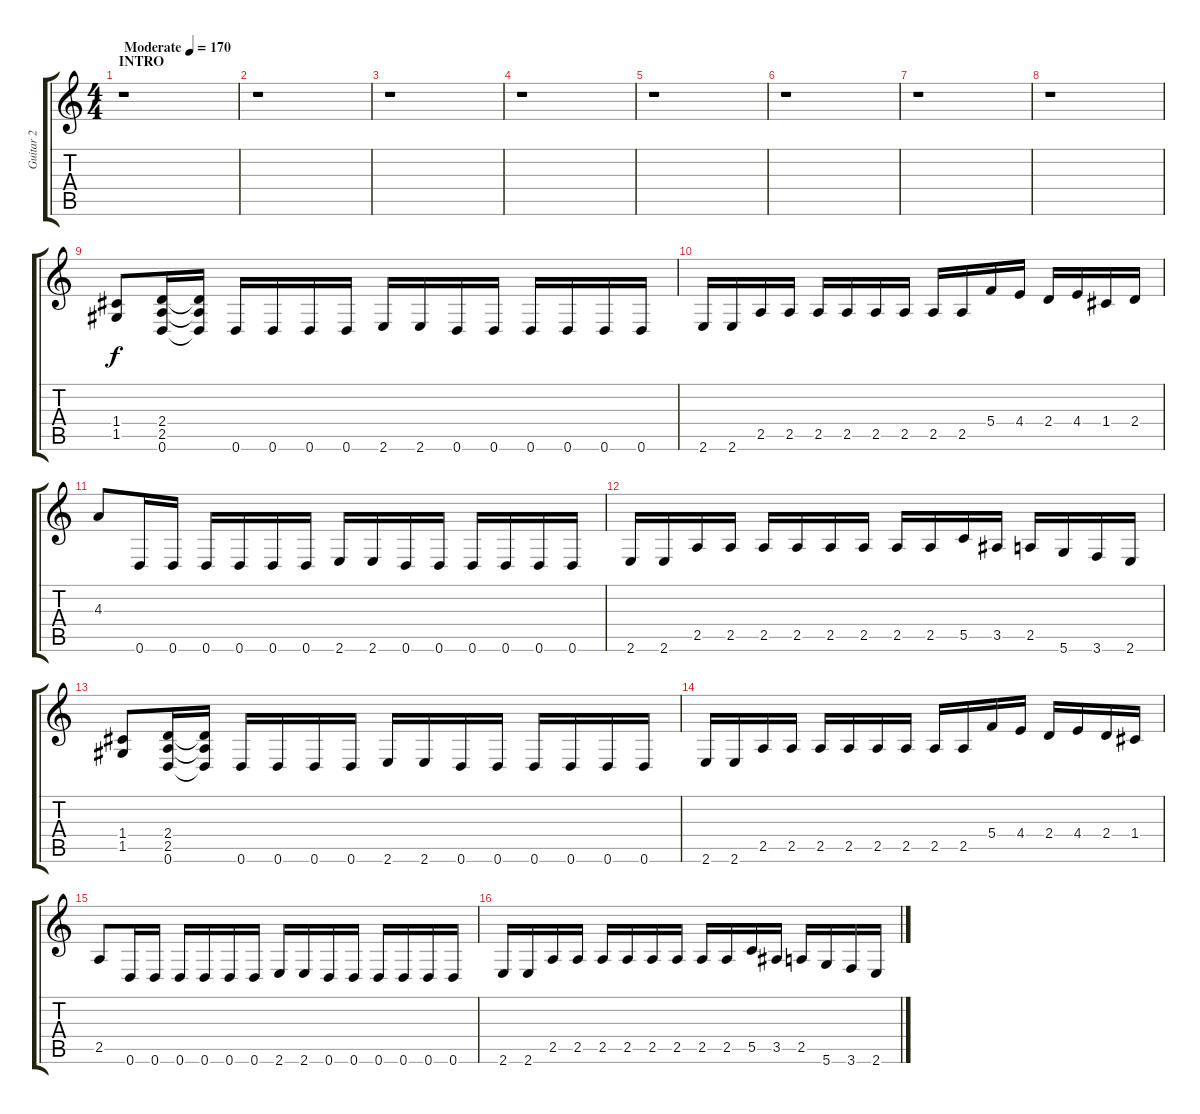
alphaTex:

\track ("Guitar 2" "Guitar 2") {instrument distortionguitar}
\staff {score tabs}
\tuning (D4 A3 F3 C3 G2 D2) {hide}
\ts (4 4)
\section ("" "INTRO")
\tempo (170 "Moderate")
\clef g2
\ks c
r.1{dy f instrument distortionguitar} |
r.1 |
r.1 |
r.1 |
r.1 |
r.1 |
r.1 |
r.1 |
(1.4 1.5).8 (2.4 2.5 0.6).16 (2.4{t} 2.5{t} 0.6{t}).16 0.6.16 0.6.16 0.6.16 0.6.16 2.6.16 2.6.16 0.6.16 0.6.16 0.6.16 0.6.16 0.6.16 0.6.16 |
2.6.16 2.6.16 2.5.16 2.5.16 2.5.16 2.5.16 2.5.16 2.5.16 2.5.16 2.5.16 5.4.16 4.4.16 2.4.16 4.4.16 1.4.16 2.4.16 |
4.3.8 0.6.16 0.6.16 0.6.16 0.6.16 0.6.16 0.6.16 2.6.16 2.6.16 0.6.16 0.6.16 0.6.16 0.6.16 0.6.16 0.6.16 |
2.6.16 2.6.16 2.5.16 2.5.16 2.5.16 2.5.16 2.5.16 2.5.16 2.5.16 2.5.16 5.5.16 3.5.16 2.5.16 5.6.16 3.6.16 2.6.16 |
(1.4 1.5).8 (2.4 2.5 0.6).16 (2.4{t} 2.5{t} 0.6{t}).16 0.6.16 0.6.16 0.6.16 0.6.16 2.6.16 2.6.16 0.6.16 0.6.16 0.6.16 0.6.16 0.6.16 0.6.16 |
2.6.16 2.6.16 2.5.16 2.5.16 2.5.16 2.5.16 2.5.16 2.5.16 2.5.16 2.5.16 5.4.16 4.4.16 2.4.16 4.4.16 2.4.16 1.4.16 |
2.5.8 0.6.16 0.6.16 0.6.16 0.6.16 0.6.16 0.6.16 2.6.16 2.6.16 0.6.16 0.6.16 0.6.16 0.6.16 0.6.16 0.6.16 |
2.6.16 2.6.16 2.5.16 2.5.16 2.5.16 2.5.16 2.5.16 2.5.16 2.5.16 2.5.16 5.5.16 3.5.16 2.5.16 5.6.16 3.6.16 2.6.16
